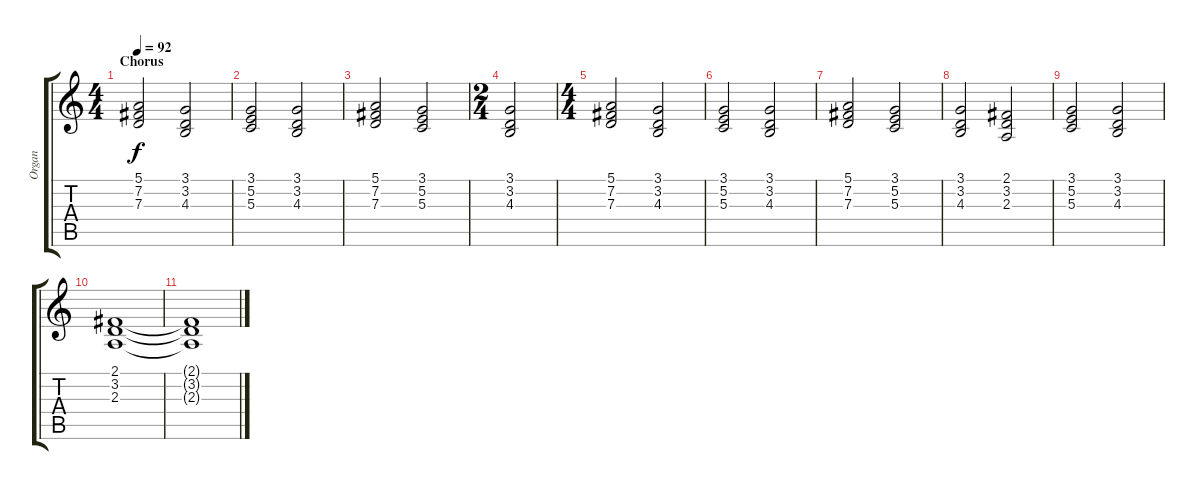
\track ("Organ" "Organ") {instrument percussiveorgan}
\staff {score tabs}
\tuning (E4 B3 G3 D3 A2 E2) {hide}
\ts (4 4)
\section ("" "Chorus")
\tempo 92
\clef g2
\ks c
(5.1 7.2 7.3).2{dy f} (3.1 3.2 4.3).2 |
(3.1 5.2 5.3).2 (3.1 3.2 4.3).2 |
(5.1 7.2 7.3).2 (3.1 5.2 5.3).2 |
\ts (2 4)
(3.1 3.2 4.3).2 |
\ts (4 4)
(5.1 7.2 7.3).2 (3.1 3.2 4.3).2 |
(3.1 5.2 5.3).2 (3.1 3.2 4.3).2 |
(5.1 7.2 7.3).2 (3.1 5.2 5.3).2 |
(3.1 3.2 4.3).2 (2.1 3.2 2.3).2 |
(3.1 5.2 5.3).2 (3.1 3.2 4.3).2 |
(2.1 3.2 2.3).1 |
(2.1{t} 3.2{t} 2.3{t}).1
